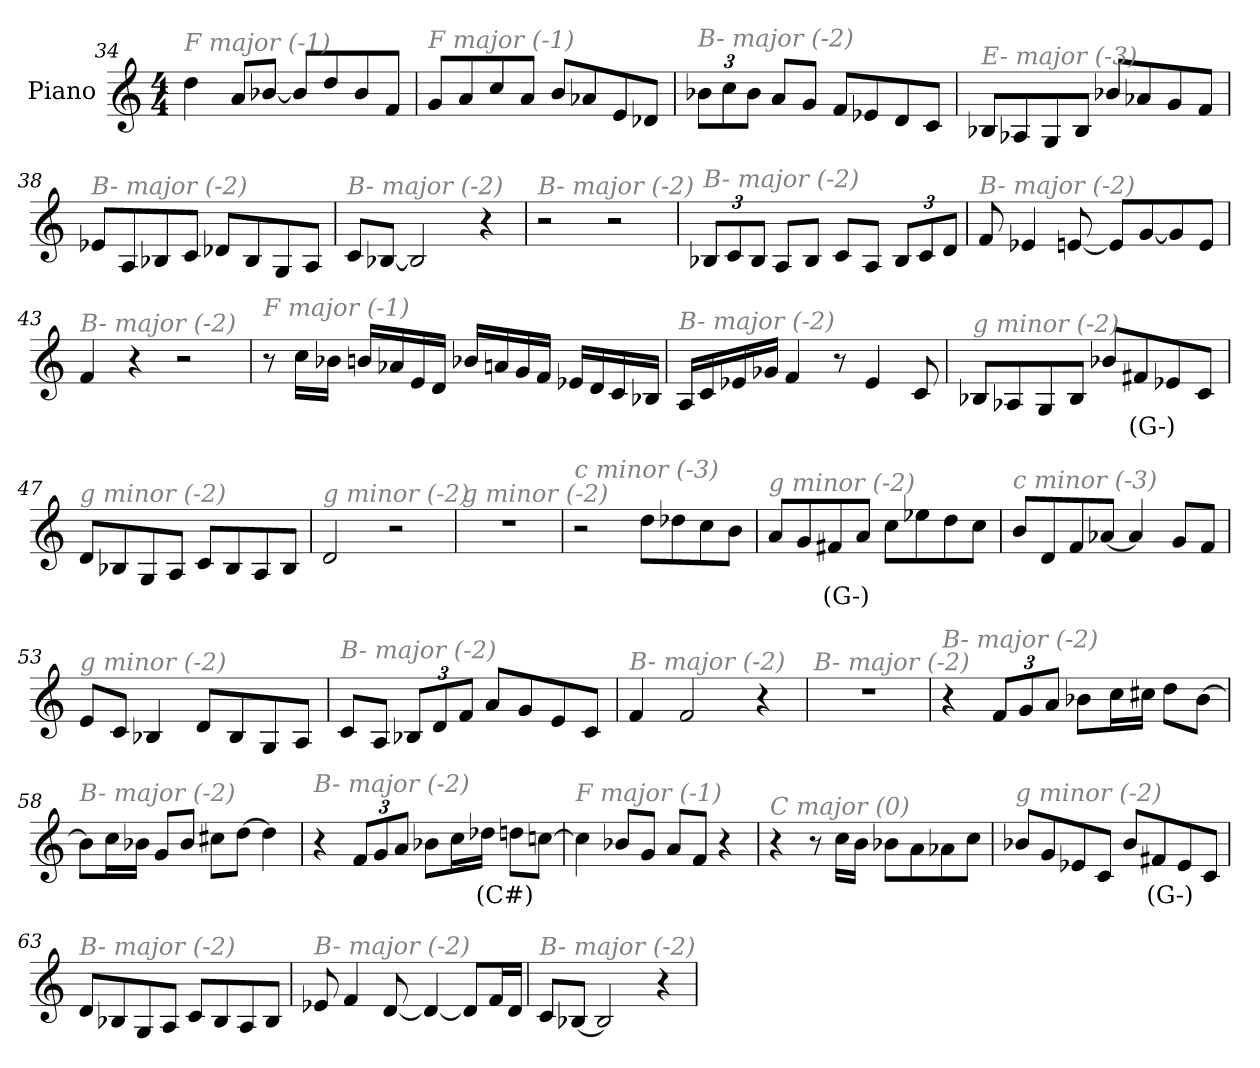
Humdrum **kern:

**kern	**text
*part1	*part1
*staff1	*staff1
*I"Piano	*
*I'Pno	*
*clefG2	*
*k[]	*
*M4/4	*
=34	=34
!LO:TX:i:color=#808080:t=F major (-1)	!
4dd\	.
8a/L	.
[8b-X/J	.
8b-/L]	.
8dd/	.
8b-/	.
8f/J	.
=35	=35
!LO:TX:i:color=#808080:t=F major (-1)	!
8g/L	.
8a/	.
8cc/	.
8a/J	.
8b/L	.
8a-X/	.
8e/	.
8d-X/J	.
=36	=36
*Xbrackettup	*
!LO:TX:i:color=#808080:t=B- major (-2)	!
12b-X\L	.
12cc\	.
12b-\J	.
8a/L	.
8g/J	.
8f/L	.
8e-X/	.
8d/	.
8c/J	.
!!LO:LB:g=z
=37	=37
!LO:TX:i:color=#808080:t=E- major (-3)	!
8B-X/L	.
8A-X/	.
8G/	.
8B-/J	.
8b-X/L	.
8a-X/	.
8g/	.
8f/J	.
=38	=38
!LO:TX:i:color=#808080:t=B- major (-2)	!
8e-X/L	.
8A/	.
8B-X/	.
8c/J	.
8d-X/L	.
8B-/	.
8G/	.
8A/J	.
=39	=39
!LO:TX:i:color=#808080:t=B- major (-2)	!
8c/L	.
[8B-X/J	.
2B-/]	.
4r	.
=40	=40
!LO:TX:i:color=#808080:t=B- major (-2)	!
2r	.
2r	.
!!LO:LB:g=z
=41	=41
!LO:TX:i:color=#808080:t=B- major (-2)	!
12B-X/L	.
12c/	.
12B-/J	.
8A/L	.
8B-/J	.
8c/L	.
8A/J	.
12B-/L	.
12c/	.
12d/J	.
=42	=42
!LO:TX:i:color=#808080:t=B- major (-2)	!
8f/	.
4e-X/	.
[8en/	.
8e/L]	.
[8g/	.
8g/]	.
8e/J	.
=43	=43
!LO:TX:i:color=#808080:t=B- major (-2)	!
4f/	.
4r	.
2r	.
!!LO:PB:g=z
=44	=44
!LO:TX:i:color=#808080:t=F major (-1)	!
8r	.
16cc\LL	.
16b-X\JJ	.
16bn/LL	.
16a-X/	.
16e/	.
16d/JJ	.
16b-X/LL	.
16an/	.
16g/	.
16f/JJ	.
16e-X/LL	.
16d/	.
16c/	.
16B-X/JJ	.
=45	=45
!LO:TX:i:color=#808080:t=B- major (-2)	!
16A/LL	.
16c/	.
16e-X/	.
16g-X/JJ	.
4f/	.
8r	.
4e-/	.
8c/	.
=46	=46
!LO:TX:i:color=#808080:t=g minor (-2)	!
8B-X/L	.
8A-X/	.
8G/	.
8B-/J	.
8b-X/L	.
8f#Xi/	(G-)
8e-X/	.
8c/J	.
!!LO:LB:g=z
=47	=47
!LO:TX:i:color=#808080:t=g minor (-2)	!
8d/L	.
8B-X/	.
8G/	.
8A/J	.
8c/L	.
8B-/	.
8A/	.
8B-/J	.
=48	=48
!LO:TX:i:color=#808080:t=g minor (-2)	!
2d/	.
2r	.
=49	=49
!LO:TX:i:color=#808080:t=g minor (-2)	!
1r	.
=50	=50
!LO:TX:i:color=#808080:t=c minor (-3)	!
2r	.
8dd\L	.
8dd-X\	.
8cc\	.
8b\J	.
=51	=51
!LO:TX:i:color=#808080:t=g minor (-2)	!
8a/L	.
8g/	.
8f#Xi/	(G-)
8a/J	.
8cc\L	.
8ee-X\	.
8dd\	.
8cc\J	.
=52	=52
!LO:TX:i:color=#808080:t=c minor (-3)	!
8b/L	.
8d/	.
8f/	.
[8a-X/J	.
4a-/]	.
8g/L	.
8f/J	.
!!LO:LB:g=z
=53	=53
!LO:TX:i:color=#808080:t=g minor (-2)	!
8e/L	.
8c/J	.
4B-X/	.
8d/L	.
8B-/	.
8G/	.
8A/J	.
=54	=54
!LO:TX:i:color=#808080:t=B- major (-2)	!
8c/L	.
8A/J	.
12B-X/L	.
12d/	.
12f/J	.
8a/L	.
8g/	.
8e/	.
8c/J	.
=55	=55
!LO:TX:i:color=#808080:t=B- major (-2)	!
4f/	.
2f/	.
4r	.
=56	=56
!LO:TX:i:color=#808080:t=B- major (-2)	!
1r	.
=57	=57
!LO:TX:i:color=#808080:t=B- major (-2)	!
4r	.
12f/L	.
12g/	.
12a/J	.
8b-X\L	.
16cc\L	.
16cc#X\JJ	.
8dd\L	.
[8b-\J	.
!!LO:LB:g=z
=58	=58
!LO:TX:i:color=#808080:t=B- major (-2)	!
8b-\L]	.
16cc\L	.
16b-X\JJ	.
8g/L	.
8b-/J	.
8cc#X\L	.
[8dd\J	.
4dd\]	.
=59	=59
!LO:TX:i:color=#808080:t=B- major (-2)	!
4r	.
12f/L	.
12g/	.
12a/J	.
8b-X\L	.
16cc\L	.
16dd-Xi\JJ	(C#)
8dd\L	.
[8ccn\J	.
=60	=60
!LO:TX:i:color=#808080:t=F major (-1)	!
4cc\]	.
8b-X/L	.
8g/J	.
8a/L	.
8f/J	.
4r	.
=61	=61
!LO:TX:i:color=#808080:t=C major (0)	!
4r	.
8r	.
16cc\LL	.
16b\JJ	.
8b-X\L	.
8a\	.
8a-X\	.
8cc\J	.
!!LO:LB:g=z
=62	=62
!LO:TX:i:color=#808080:t=g minor (-2)	!
8b-X/L	.
8g/	.
8e-X/	.
8c/J	.
8b-/L	.
8f#Xi/	(G-)
8e-/	.
8c/J	.
=63	=63
!LO:TX:i:color=#808080:t=B- major (-2)	!
8d/L	.
8B-X/	.
8G/	.
8A/J	.
8c/L	.
8B-/	.
8A/	.
8B-/J	.
=64	=64
!LO:TX:i:color=#808080:t=B- major (-2)	!
8e-X/	.
4f/	.
[8d/	.
4d/_	.
8d/L]	.
16f/L	.
16d/JJ	.
=65	=65
!LO:TX:i:color=#808080:t=B- major (-2)	!
8c/L	.
[8B-X/J	.
2B-/]	.
4r	.
=	=
*-	*-
